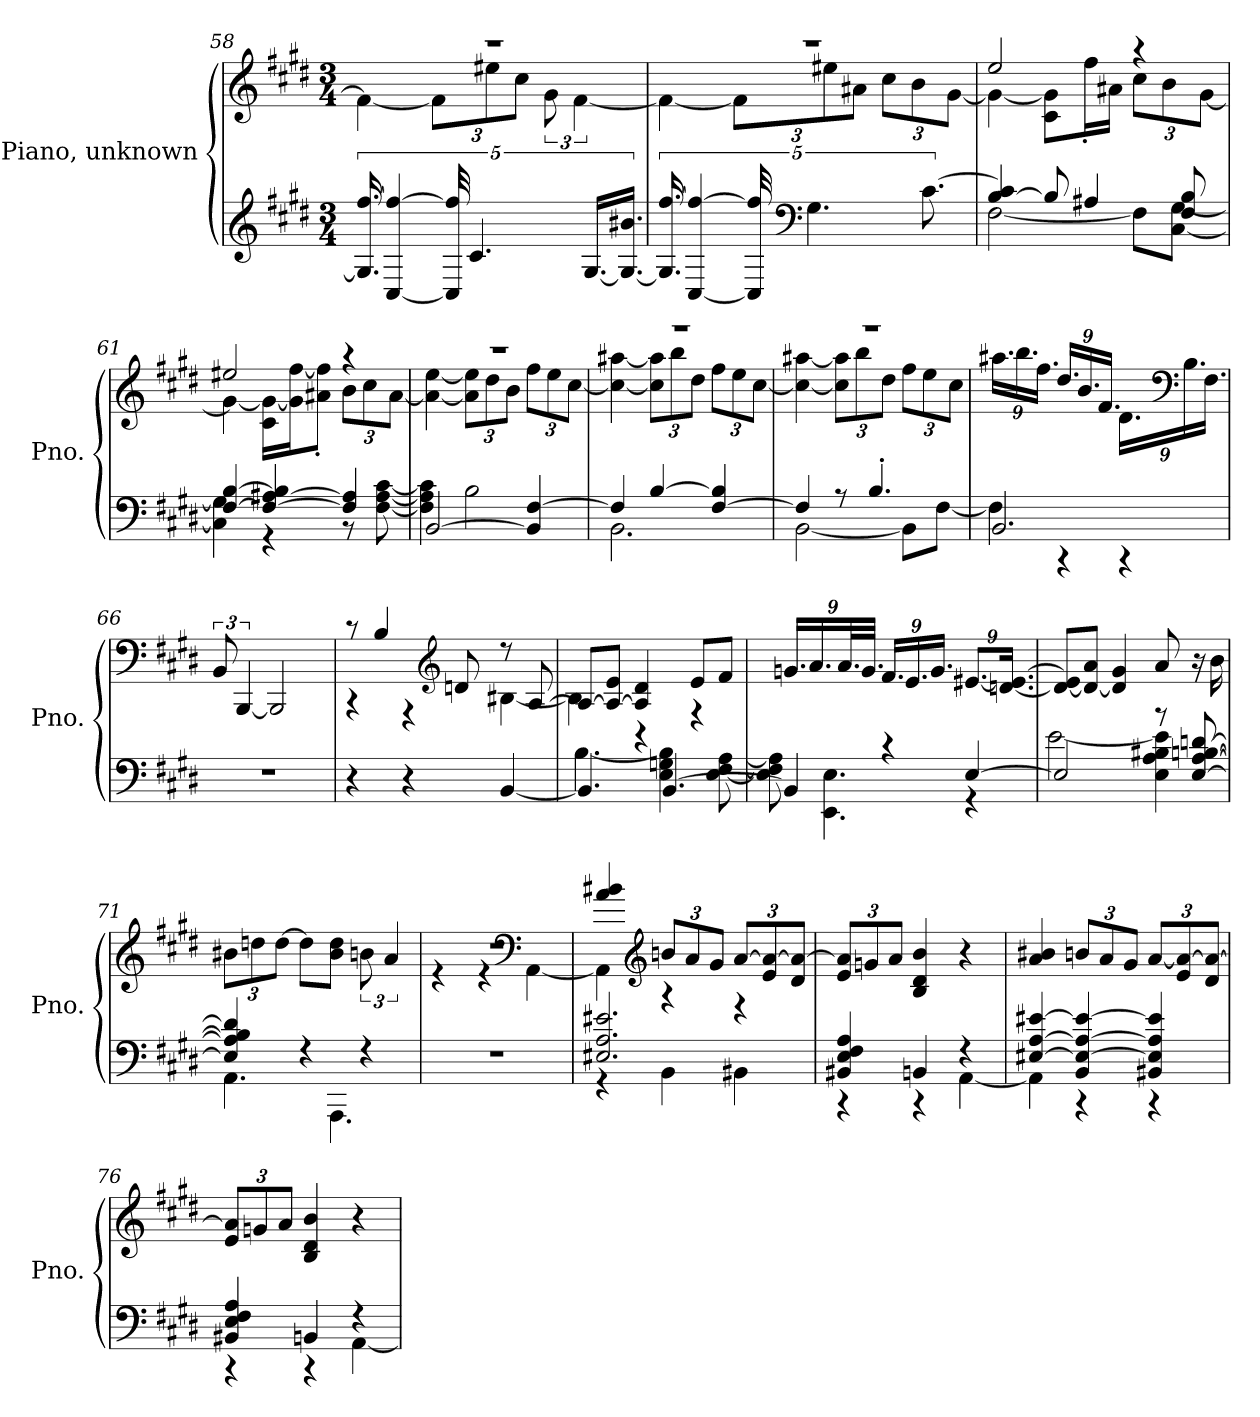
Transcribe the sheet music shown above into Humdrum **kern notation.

**kern	**kern
*part1	*part1
*staff2	*staff1
*I"Piano, unknown	*
*I'Pno.	*
*clefG2	*clefG2
*k[f#c#g#d#]	*k[f#c#g#d#]
*M3/4	*M3/4
=58	=58
*	*^
20.G#/] [20.ff#/	2.r	4f#\_
[5C#/ 5ff#/_	.	.
*	*	*Xbrackettup
.	.	12f#\L]
40C#/] 40ff#/]	.	.
5.c#/	.	.
.	.	12ee#X\
.	.	12cc#\J
*	*	*brackettup
.	.	12g#\
.	.	[6f#\
[20.G#/LL	.	.
20.G#/_ 20.b#X/JJ	.	.
=59	=59	=59
20.G#/] [20.ff#/	2.r	4f#\_
[5C#/ 5ff#/_	.	.
*	*	*Xbrackettup
.	.	12f#\L]
40C#/] 40ff#/]	.	.
*clefF4	*	*
5.G#\	.	.
.	.	12ee#X\
.	.	12a#X\J
.	.	12cc#\L
.	.	12b\
[10.c#\	.	.
.	.	[12g#\J
!!LO:LB:g=z	!!
=60	=60	=60
*^	*	*
[4B/ 4c#/]	[2F#\	2ee/	4g#\_
8B/]	.	.	8c#\ 8g#\]L
4A#X/	.	.	16ff#'\L
.	.	.	16a#X\JJ
.	8F#\L]	4r	12cc#\L
.	.	.	12b\
8F#/ 8B/	[8C#\ [8G#\J	.	.
.	.	.	[12g#\J
=61	=61	=61	=61
[4F#/ [4B/	4C#\] 4G#\]	2ee#X/	4g#\_
4F#/_ [4A#X/ 4B/]	4r	.	16c#\ 16g#\_LL
.	.	.	16g#\] [16ff#\J
.	.	.	8a#X\' 8ff#\]'J
4F#/] 4A#/]	8r	4r	12b\L
.	.	.	12cc#\
.	[8F#\ [8A#\ [8c#\	.	.
.	.	.	[12a#\J
=62	=62	=62	=62
[2BB/	4F#\] 4A#\] 4c#\]	2.r	4a#\_ [4ee\
.	2B\	.	12a#\] 12ee\]L
.	.	.	12dd#\
.	.	.	12b\J
4BB/] [4F#/	.	.	12ff#\L
.	.	.	12ee\
.	.	.	[12cc#\J
=63	=63	=63	=63
4F#/]	2.BB\	2.r	4cc#\_ [4aa#X\
[4B/	.	.	12cc#\] 12aa#\]L
.	.	.	12bb\
.	.	.	12dd#\J
[4F#/ 4B/]	.	.	12ff#\L
.	.	.	12ee\
.	.	.	[12cc#\J
!!LO:LB:g=z	!!
=64	=64	=64	=64
4F#/]	[2BB\	2.r	4cc#\_ [4aa#X\
8r	.	.	12cc#\] 12aa#\]L
.	.	.	12bb\
4.B'/	.	.	.
.	.	.	12dd#\J
.	8BB\L]	.	12ff#\L
.	.	.	12ee\
.	[8F#\J	.	.
.	.	.	12cc#\J
*	*	*v	*v
=65	=65	=65
2.BB/	4F#\]	18.aa#X\LL
.	.	18.bb\
.	.	18.ff#\JJ
.	4r	18.dd#/LL
.	.	18.b/
.	.	18.f#/JJ
.	4r	18.d#\LL
*	*	*clefF4
.	.	18.B\
.	.	18.F#\JJ
*v	*v	*
=66	=66
*	*brackettup
2.r	12BB/
.	[6BBB/
.	2BBB/]
=67	=67
*	*^
4r	8r	4r
.	4B/	.
4r	.	4r
*	*clefG2	*
.	8dn/	.
[4BB/	8r	[4B#X\
.	[8A/	.
!!LO:LB:g=z	!!
=68	=68	=68
*^	*	*
4.BB/]	[4.B\	8A/L_	4B#\]
.	.	8A/_ 8e/J	.
.	.	4A/] 4d#/	4r
[4.BB/	4E\ 4Gn\ 4B\]	.	.
.	.	8e/L	4r
.	[8E\ [8F#\ [8A\	8f#/J	.
*	*	*v	*v
=69	=69	=69
*	*	*Xbrackettup
4BB/]	8E\] 8F#\] 8A\]	18.gn/LL
.	.	18.a/
.	4.EE\ 4.E\	.
.	.	36.a/L
.	.	36.g/JJJ
4r	.	18.f#/LL
.	.	18.e/
.	.	18.g/JJ
[4E/	4r	[9.e#X/L
.	.	[18.dn/ 18.e#/_Jk
=70	=70	=70
2E/]	[2e\	8d/_ 8e#/]L
.	.	8d/_ 8a/J
.	.	4d/] 4g#/
8r	4E\ 4A\ 4B#X\ 4e\]	8a/
[8E/ [8A/ [8Bn/ [8dn/	.	16r
.	.	16b\
=71	=71	=71
4E/] 4A/] 4B/] 4d/]	4.AA\	12b#X\L
.	.	12ddn\
.	.	[12dd\J
4r	.	8dd\L]
.	4.AAA\	8b#\ 8dd\J
*	*	*brackettup
4r	.	12bn\
.	.	6a/
*v	*v	*
!!LO:LB:g=z
=72	=72
*	*^
2.r	2.r	4r
.	.	4r
*	*clefF4	*
.	.	[4AA\
=73	=73	=73
*^	*	*
2.E#X/ 2.A/ 2.e#X/	4r	4a/ 4b#X/	4AA\]
*	*	*clefG2	*
*	*	*Xbrackettup	*
.	4BB\	12bn/L	4r
.	.	12a/	.
.	.	12g#/J	.
.	4BB#X\	[12a/L	4r
.	.	12e/ 12a/_	.
.	.	12d#/ 12a/_J	.
*	*	*v	*v
=74	=74	=74
4BB#X/ 4E/ 4F#/ 4A/	4r	12e/ 12a/]L
.	.	12gn/
.	.	12a/J
4BBn/	4r	4B/ 4d#/ 4b/
4r	[4AA\	4r
=75	=75	=75
[4E#X/ [4A/ [4e#X/	4AA\]	4a/ 4b#X/
4BB/ 4E#/_ 4A/_ 4e#/_	4r	12bn/L
.	.	12a/
.	.	12g#/J
4BB#X/ 4E#/] 4A/] 4e#/]	4r	[12a/L
.	.	12e/ 12a/_
.	.	12d#/ 12a/_J
=76	=76	=76
4BB#X/ 4E/ 4F#/ 4A/	4r	12e/ 12a/]L
.	.	12gn/
.	.	12a/J
4BBn/	4r	4B/ 4d#/ 4b/
4r	[4AA\	4r
*v	*v	*
=	=
*-	*-
